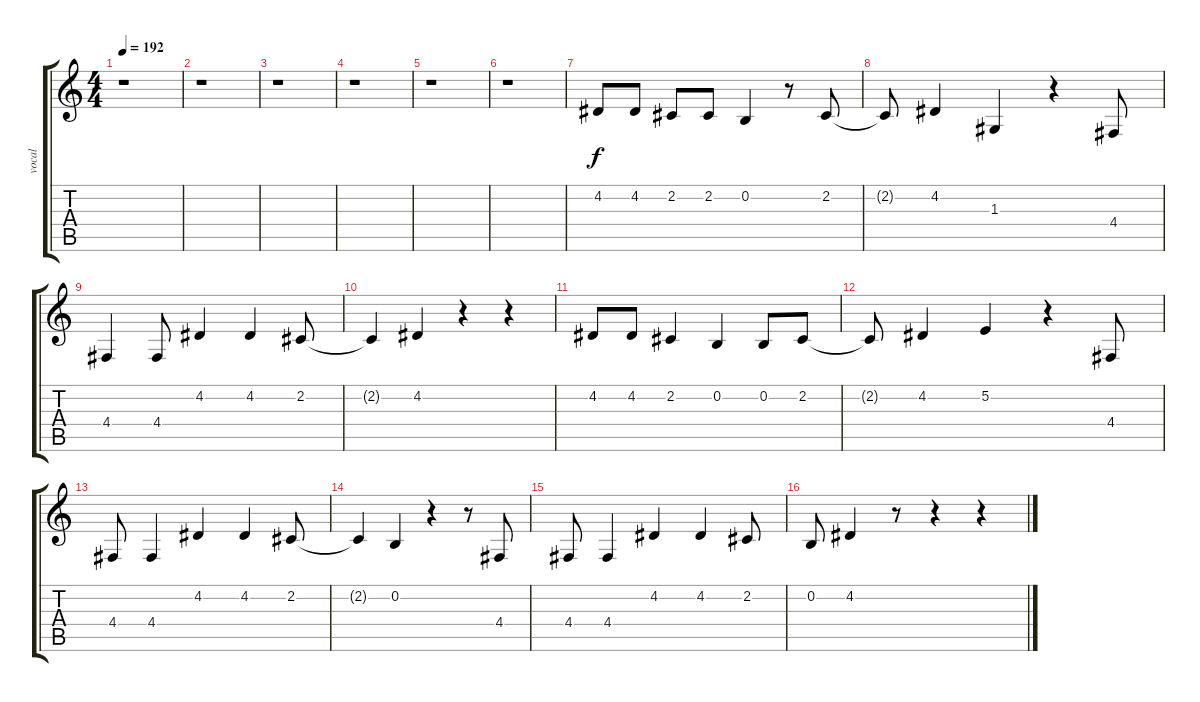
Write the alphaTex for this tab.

\track ("vocal" "vocal") {instrument trumpet}
\staff {score tabs}
\tuning (E4 B3 G3 D3 A2 E2) {hide}
\ts (4 4)
\tempo 192
\clef g2
\ks c
r.1{dy fff} |
r.1 |
r.1 |
r.1 |
r.1 |
r.1 |
4.2.8{dy f} 4.2.8 2.2.8 2.2.8 0.2.4 r.8 2.2.8 |
2.2{t}.8 4.2.4 1.3.4 r.4 4.4.8 |
4.4.4 4.4.8 4.2.4 4.2.4 2.2.8 |
2.2{t}.4 4.2.4 r.4 r.4 |
4.2.8 4.2.8 2.2.4 0.2.4 0.2.8 2.2.8 |
2.2{t}.8 4.2.4 5.2.4 r.4 4.4.8 |
4.4.8 4.4.4 4.2.4 4.2.4 2.2.8 |
2.2{t}.4 0.2.4 r.4 r.8 4.4.8 |
4.4.8 4.4.4 4.2.4 4.2.4 2.2.8 |
0.2.8 4.2.4 r.8 r.4 r.4
